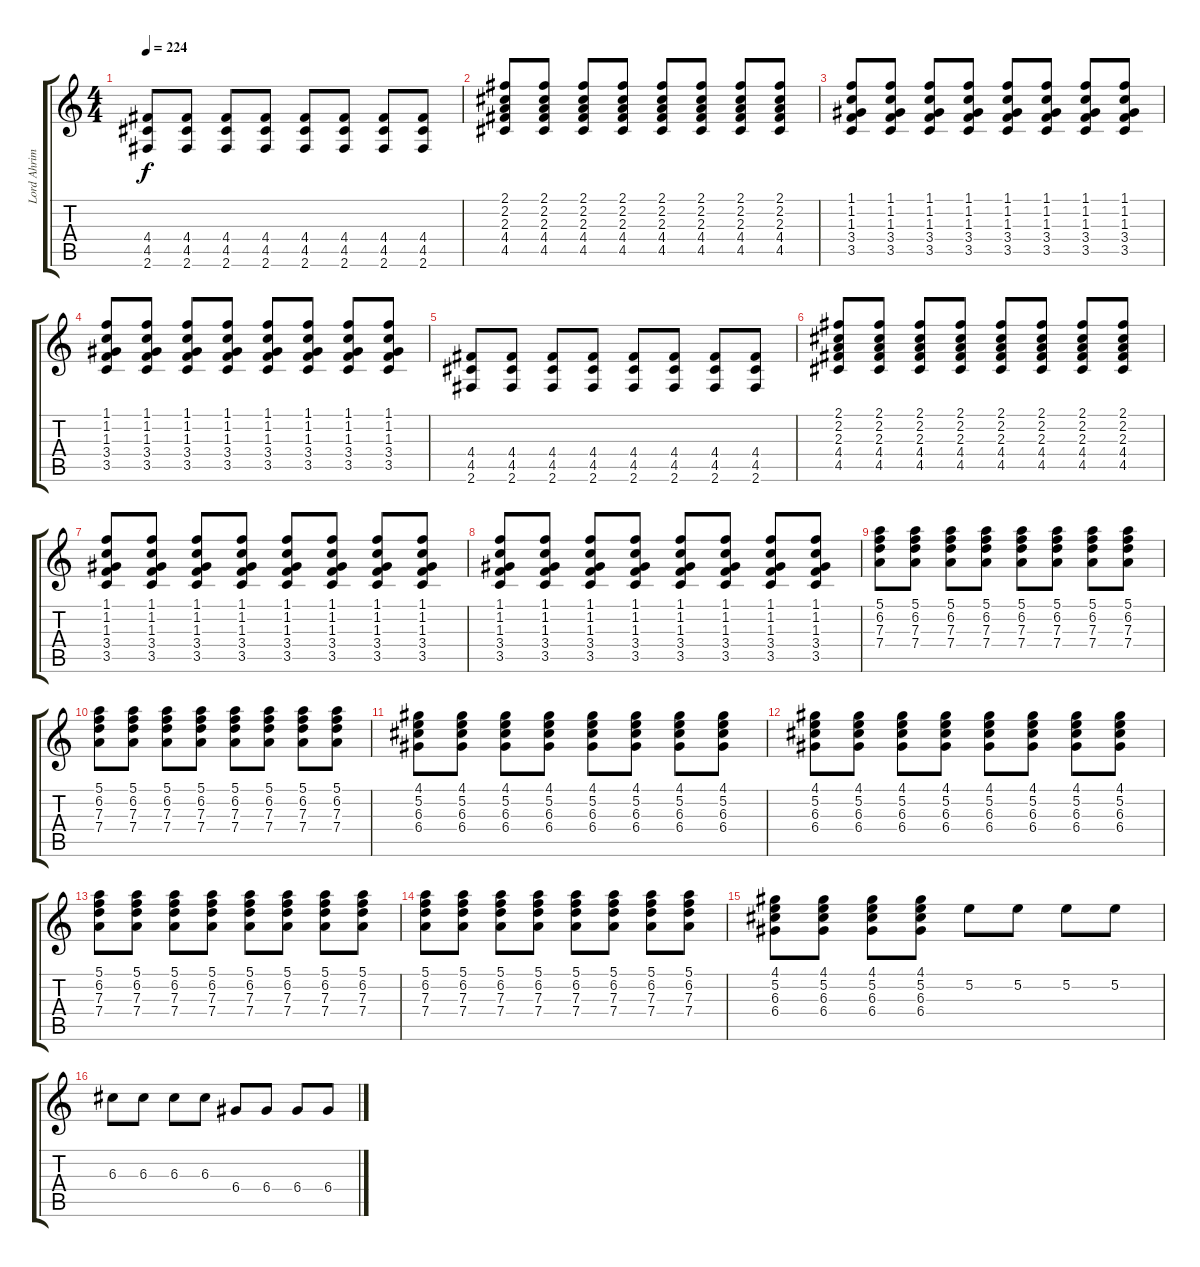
\track ("Lord Ahriman" "Lord Ahrim") {instrument overdrivenguitar}
\staff {score tabs}
\tuning (E4 B3 G3 D3 A2 E2) {hide}
\ts (4 4)
\tempo 224
\clef g2
\ks c
(4.4 4.5 2.6).8{dy f} (4.4 4.5 2.6).8 (4.4 4.5 2.6).8 (4.4 4.5 2.6).8 (4.4 4.5 2.6).8 (4.4 4.5 2.6).8 (4.4 4.5 2.6).8 (4.4 4.5 2.6).8 |
(2.1 2.2 2.3 4.4 4.5).8 (2.1 2.2 2.3 4.4 4.5).8 (2.1 2.2 2.3 4.4 4.5).8 (2.1 2.2 2.3 4.4 4.5).8 (2.1 2.2 2.3 4.4 4.5).8 (2.1 2.2 2.3 4.4 4.5).8 (2.1 2.2 2.3 4.4 4.5).8 (2.1 2.2 2.3 4.4 4.5).8 |
(1.1 1.2 1.3 3.4 3.5).8 (1.1 1.2 1.3 3.4 3.5).8 (1.1 1.2 1.3 3.4 3.5).8 (1.1 1.2 1.3 3.4 3.5).8 (1.1 1.2 1.3 3.4 3.5).8 (1.1 1.2 1.3 3.4 3.5).8 (1.1 1.2 1.3 3.4 3.5).8 (1.1 1.2 1.3 3.4 3.5).8 |
(1.1 1.2 1.3 3.4 3.5).8 (1.1 1.2 1.3 3.4 3.5).8 (1.1 1.2 1.3 3.4 3.5).8 (1.1 1.2 1.3 3.4 3.5).8 (1.1 1.2 1.3 3.4 3.5).8 (1.1 1.2 1.3 3.4 3.5).8 (1.1 1.2 1.3 3.4 3.5).8 (1.1 1.2 1.3 3.4 3.5).8 |
(4.4 4.5 2.6).8 (4.4 4.5 2.6).8 (4.4 4.5 2.6).8 (4.4 4.5 2.6).8 (4.4 4.5 2.6).8 (4.4 4.5 2.6).8 (4.4 4.5 2.6).8 (4.4 4.5 2.6).8 |
(2.1 2.2 2.3 4.4 4.5).8 (2.1 2.2 2.3 4.4 4.5).8 (2.1 2.2 2.3 4.4 4.5).8 (2.1 2.2 2.3 4.4 4.5).8 (2.1 2.2 2.3 4.4 4.5).8 (2.1 2.2 2.3 4.4 4.5).8 (2.1 2.2 2.3 4.4 4.5).8 (2.1 2.2 2.3 4.4 4.5).8 |
(1.1 1.2 1.3 3.4 3.5).8 (1.1 1.2 1.3 3.4 3.5).8 (1.1 1.2 1.3 3.4 3.5).8 (1.1 1.2 1.3 3.4 3.5).8 (1.1 1.2 1.3 3.4 3.5).8 (1.1 1.2 1.3 3.4 3.5).8 (1.1 1.2 1.3 3.4 3.5).8 (1.1 1.2 1.3 3.4 3.5).8 |
(1.1 1.2 1.3 3.4 3.5).8 (1.1 1.2 1.3 3.4 3.5).8 (1.1 1.2 1.3 3.4 3.5).8 (1.1 1.2 1.3 3.4 3.5).8 (1.1 1.2 1.3 3.4 3.5).8 (1.1 1.2 1.3 3.4 3.5).8 (1.1 1.2 1.3 3.4 3.5).8 (1.1 1.2 1.3 3.4 3.5).8 |
(5.1 6.2 7.3 7.4).8 (5.1 6.2 7.3 7.4).8 (5.1 6.2 7.3 7.4).8 (5.1 6.2 7.3 7.4).8 (5.1 6.2 7.3 7.4).8 (5.1 6.2 7.3 7.4).8 (5.1 6.2 7.3 7.4).8 (5.1 6.2 7.3 7.4).8 |
(5.1 6.2 7.3 7.4).8 (5.1 6.2 7.3 7.4).8 (5.1 6.2 7.3 7.4).8 (5.1 6.2 7.3 7.4).8 (5.1 6.2 7.3 7.4).8 (5.1 6.2 7.3 7.4).8 (5.1 6.2 7.3 7.4).8 (5.1 6.2 7.3 7.4).8 |
(4.1 5.2 6.3 6.4).8 (4.1 5.2 6.3 6.4).8 (4.1 5.2 6.3 6.4).8 (4.1 5.2 6.3 6.4).8 (4.1 5.2 6.3 6.4).8 (4.1 5.2 6.3 6.4).8 (4.1 5.2 6.3 6.4).8 (4.1 5.2 6.3 6.4).8 |
(4.1 5.2 6.3 6.4).8 (4.1 5.2 6.3 6.4).8 (4.1 5.2 6.3 6.4).8 (4.1 5.2 6.3 6.4).8 (4.1 5.2 6.3 6.4).8 (4.1 5.2 6.3 6.4).8 (4.1 5.2 6.3 6.4).8 (4.1 5.2 6.3 6.4).8 |
(5.1 6.2 7.3 7.4).8 (5.1 6.2 7.3 7.4).8 (5.1 6.2 7.3 7.4).8 (5.1 6.2 7.3 7.4).8 (5.1 6.2 7.3 7.4).8 (5.1 6.2 7.3 7.4).8 (5.1 6.2 7.3 7.4).8 (5.1 6.2 7.3 7.4).8 |
(5.1 6.2 7.3 7.4).8 (5.1 6.2 7.3 7.4).8 (5.1 6.2 7.3 7.4).8 (5.1 6.2 7.3 7.4).8 (5.1 6.2 7.3 7.4).8 (5.1 6.2 7.3 7.4).8 (5.1 6.2 7.3 7.4).8 (5.1 6.2 7.3 7.4).8 |
(4.1 5.2 6.3 6.4).8 (4.1 5.2 6.3 6.4).8 (4.1 5.2 6.3 6.4).8 (4.1 5.2 6.3 6.4).8 5.2.8 5.2.8 5.2.8 5.2.8 |
6.3.8 6.3.8 6.3.8 6.3.8 6.4.8 6.4.8 6.4.8 6.4.8
